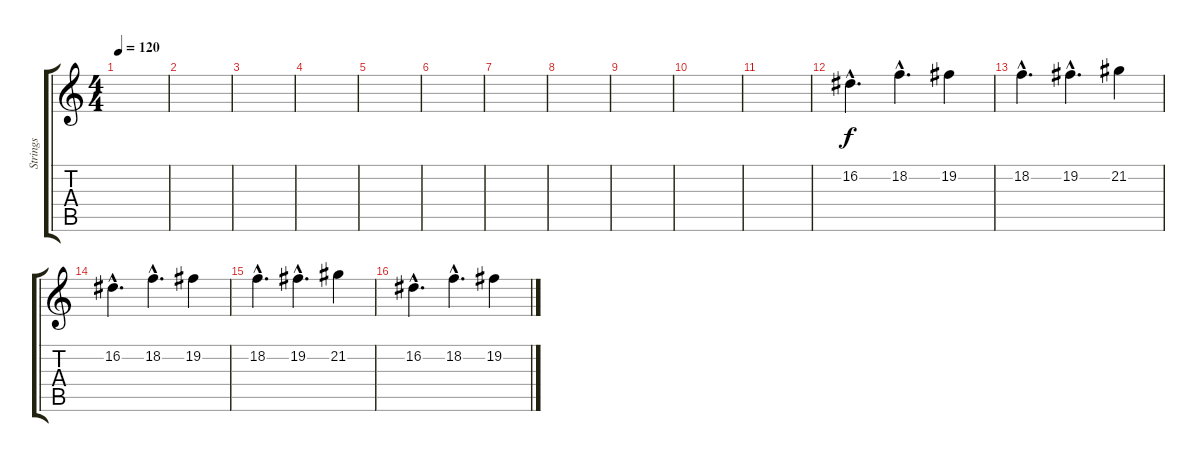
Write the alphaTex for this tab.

\track ("Strings" "Strings") {instrument stringensemble1}
\staff {score tabs}
\tuning (E4 B3 G3 D3 A2 E2) {hide}
\ts (4 4)
\tempo 120
\clef g2
\ks c
|
|
|
|
|
|
|
|
|
|
|
16.2{hac}.4{d} 18.2{hac}.4{d} 19.2.4 |
18.2{hac}.4{d} 19.2{hac}.4{d} 21.2.4 |
16.2{hac}.4{d} 18.2{hac}.4{d} 19.2.4 |
18.2{hac}.4{d} 19.2{hac}.4{d} 21.2.4 |
16.2{hac}.4{d} 18.2{hac}.4{d} 19.2.4
